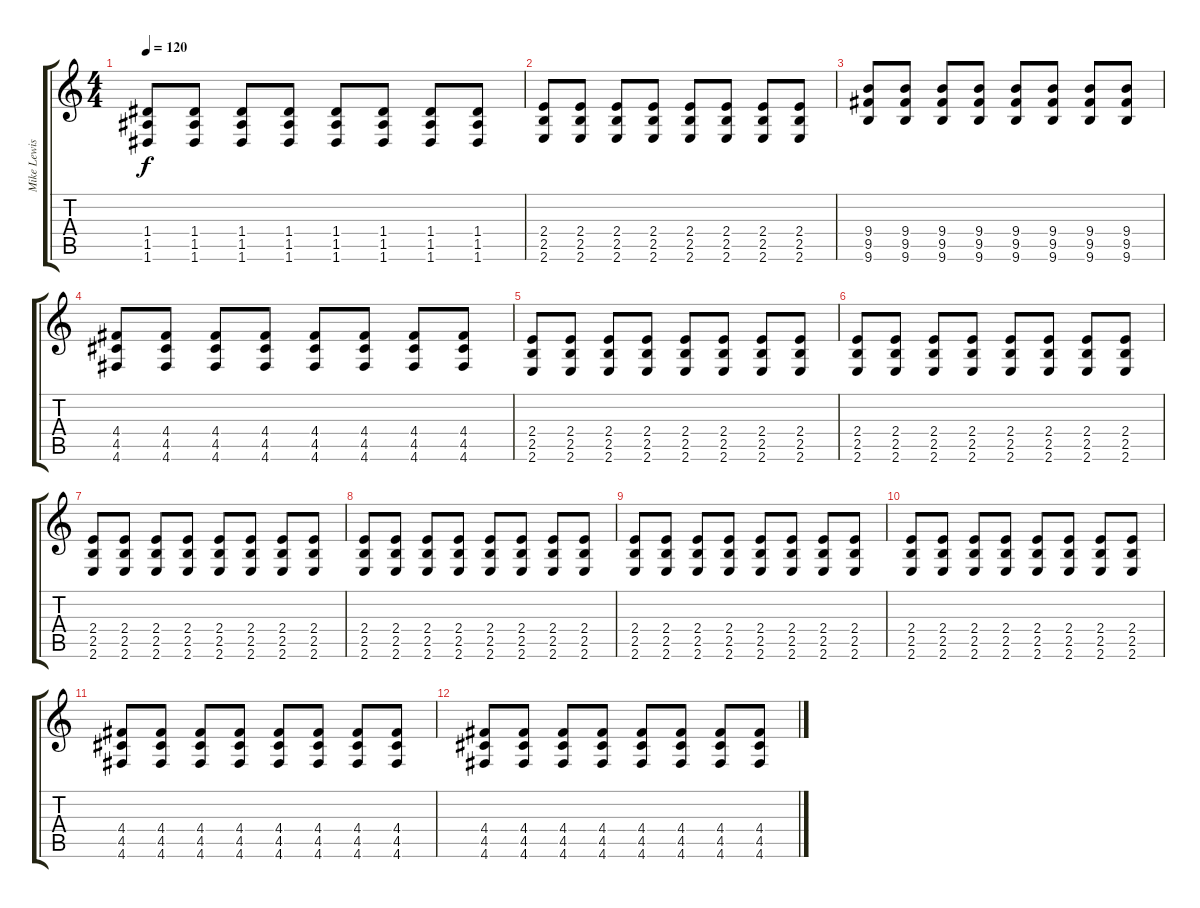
\track ("Mike Lewis" "Mike Lewis") {instrument distortionguitar}
\staff {score tabs}
\tuning (E4 B3 G3 D3 A2 D2) {hide}
\ts (4 4)
\tempo 120
\clef g2
\ks c
(1.4 1.5 1.6).8{dy f} (1.4 1.5 1.6).8 (1.4 1.5 1.6).8 (1.4 1.5 1.6).8 (1.4 1.5 1.6).8 (1.4 1.5 1.6).8 (1.4 1.5 1.6).8 (1.4 1.5 1.6).8 |
(2.4 2.5 2.6).8 (2.4 2.5 2.6).8 (2.4 2.5 2.6).8 (2.4 2.5 2.6).8 (2.4 2.5 2.6).8 (2.4 2.5 2.6).8 (2.4 2.5 2.6).8 (2.4 2.5 2.6).8 |
(9.4 9.5 9.6).8 (9.4 9.5 9.6).8 (9.4 9.5 9.6).8 (9.4 9.5 9.6).8 (9.4 9.5 9.6).8 (9.4 9.5 9.6).8 (9.4 9.5 9.6).8 (9.4 9.5 9.6).8 |
(4.4 4.5 4.6).8 (4.4 4.5 4.6).8 (4.4 4.5 4.6).8 (4.4 4.5 4.6).8 (4.4 4.5 4.6).8 (4.4 4.5 4.6).8 (4.4 4.5 4.6).8 (4.4 4.5 4.6).8 |
(2.4 2.5 2.6).8 (2.4 2.5 2.6).8 (2.4 2.5 2.6).8 (2.4 2.5 2.6).8 (2.4 2.5 2.6).8 (2.4 2.5 2.6).8 (2.4 2.5 2.6).8 (2.4 2.5 2.6).8 |
(2.4 2.5 2.6).8 (2.4 2.5 2.6).8 (2.4 2.5 2.6).8 (2.4 2.5 2.6).8 (2.4 2.5 2.6).8 (2.4 2.5 2.6).8 (2.4 2.5 2.6).8 (2.4 2.5 2.6).8 |
(2.4 2.5 2.6).8 (2.4 2.5 2.6).8 (2.4 2.5 2.6).8 (2.4 2.5 2.6).8 (2.4 2.5 2.6).8 (2.4 2.5 2.6).8 (2.4 2.5 2.6).8 (2.4 2.5 2.6).8 |
(2.4 2.5 2.6).8 (2.4 2.5 2.6).8 (2.4 2.5 2.6).8 (2.4 2.5 2.6).8 (2.4 2.5 2.6).8 (2.4 2.5 2.6).8 (2.4 2.5 2.6).8 (2.4 2.5 2.6).8 |
(2.4 2.5 2.6).8 (2.4 2.5 2.6).8 (2.4 2.5 2.6).8 (2.4 2.5 2.6).8 (2.4 2.5 2.6).8 (2.4 2.5 2.6).8 (2.4 2.5 2.6).8 (2.4 2.5 2.6).8 |
(2.4 2.5 2.6).8 (2.4 2.5 2.6).8 (2.4 2.5 2.6).8 (2.4 2.5 2.6).8 (2.4 2.5 2.6).8 (2.4 2.5 2.6).8 (2.4 2.5 2.6).8 (2.4 2.5 2.6).8 |
(4.4 4.5 4.6).8 (4.4 4.5 4.6).8 (4.4 4.5 4.6).8 (4.4 4.5 4.6).8 (4.4 4.5 4.6).8 (4.4 4.5 4.6).8 (4.4 4.5 4.6).8 (4.4 4.5 4.6).8 |
(4.4 4.5 4.6).8 (4.4 4.5 4.6).8 (4.4 4.5 4.6).8 (4.4 4.5 4.6).8 (4.4 4.5 4.6).8 (4.4 4.5 4.6).8 (4.4 4.5 4.6).8 (4.4 4.5 4.6).8
